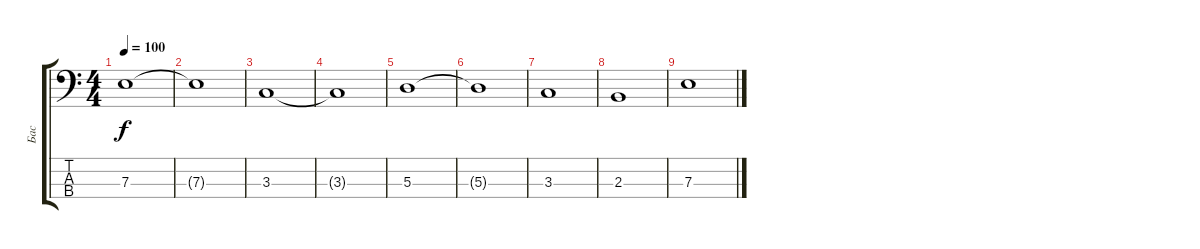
\track ("Бас" "Бас") {instrument electricbassfinger}
\staff {score tabs}
\tuning (G2 D2 A1 E1) {hide}
\ts (4 4)
\tempo 100
\clef f4
\ks c
7.3.1{dy f} |
7.3{t}.1 |
3.3.1 |
3.3{t}.1 |
5.3.1 |
5.3{t}.1 |
3.3.1 |
2.3.1 |
7.3.1
